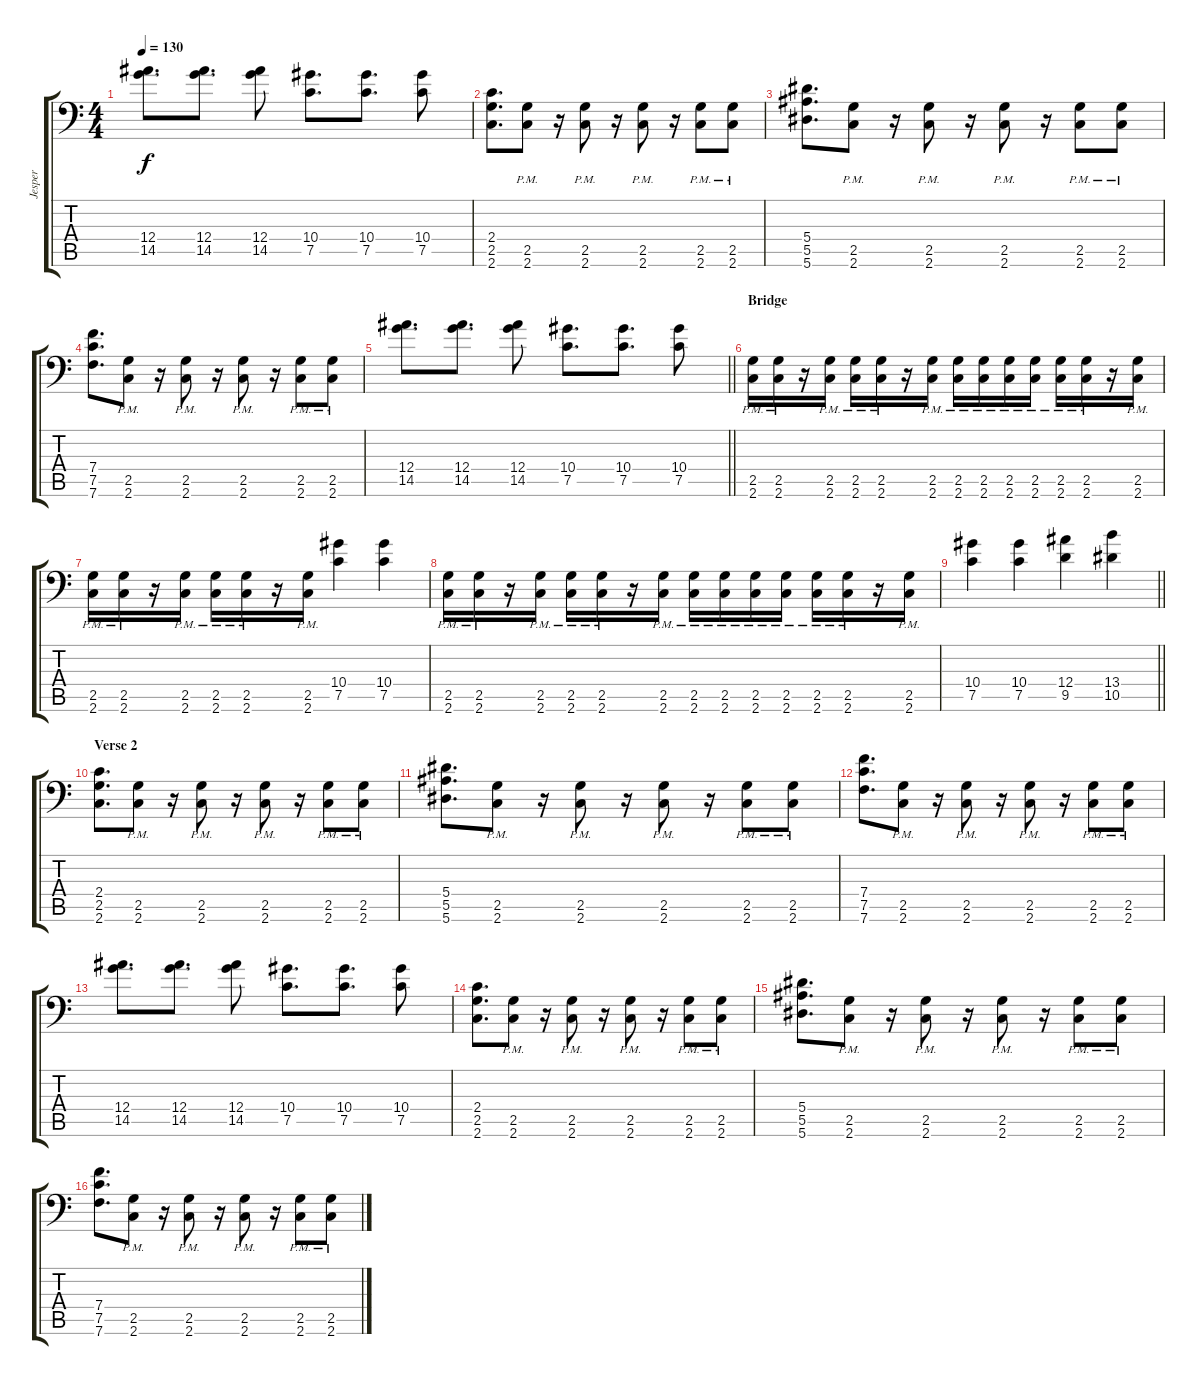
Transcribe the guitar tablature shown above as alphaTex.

\track ("Jesper" "Jesper") {instrument distortionguitar}
\staff {score tabs}
\tuning (C4 G3 Eb3 Bb2 F2 Bb1) {hide}
\ts (4 4)
\tempo 130
\clef f4
\ks c
(12.4 14.5).8{d dy f} (12.4 14.5).8{d} (12.4 14.5).8 (10.4 7.5).8{d} (10.4 7.5).8{d} (10.4 7.5).8 |
(2.4 2.5 2.6).8{d} (2.5{pm} 2.6{pm}).8 r.16 (2.5{pm} 2.6{pm}).8 r.16 (2.5{pm} 2.6{pm}).8 r.16 (2.5{pm} 2.6{pm}).8 (2.5{pm} 2.6{pm}).8 |
(5.4 5.5 5.6).8{d} (2.5{pm} 2.6{pm}).8 r.16 (2.5{pm} 2.6{pm}).8 r.16 (2.5{pm} 2.6{pm}).8 r.16 (2.5{pm} 2.6{pm}).8 (2.5{pm} 2.6{pm}).8 |
(7.4 7.5 7.6).8{d} (2.5{pm} 2.6{pm}).8 r.16 (2.5{pm} 2.6{pm}).8 r.16 (2.5{pm} 2.6{pm}).8 r.16 (2.5{pm} 2.6{pm}).8 (2.5{pm} 2.6{pm}).8 |
\barLineRight lightlight
(12.4 14.5).8{d} (12.4 14.5).8{d} (12.4 14.5).8 (10.4 7.5).8{d} (10.4 7.5).8{d} (10.4 7.5).8 |
\section ("" "Bridge")
(2.5{pm} 2.6{pm}).16 (2.5{pm} 2.6{pm}).16 r.16 (2.5{pm} 2.6{pm}).16 (2.5{pm} 2.6{pm}).16 (2.5{pm} 2.6{pm}).16 r.16 (2.5{pm} 2.6{pm}).16 (2.5{pm} 2.6{pm}).16 (2.5{pm} 2.6{pm}).16 (2.5{pm} 2.6{pm}).16 (2.5{pm} 2.6{pm}).16 (2.5{pm} 2.6{pm}).16 (2.5{pm} 2.6{pm}).16 r.16 (2.5{pm} 2.6{pm}).16 |
(2.5{pm} 2.6{pm}).16 (2.5{pm} 2.6{pm}).16 r.16 (2.5{pm} 2.6{pm}).16 (2.5{pm} 2.6{pm}).16 (2.5{pm} 2.6{pm}).16 r.16 (2.5{pm} 2.6{pm}).16 (10.4 7.5).4 (10.4 7.5).4 |
(2.5{pm} 2.6{pm}).16 (2.5{pm} 2.6{pm}).16 r.16 (2.5{pm} 2.6{pm}).16 (2.5{pm} 2.6{pm}).16 (2.5{pm} 2.6{pm}).16 r.16 (2.5{pm} 2.6{pm}).16 (2.5{pm} 2.6{pm}).16 (2.5{pm} 2.6{pm}).16 (2.5{pm} 2.6{pm}).16 (2.5{pm} 2.6{pm}).16 (2.5{pm} 2.6{pm}).16 (2.5{pm} 2.6{pm}).16 r.16 (2.5{pm} 2.6{pm}).16 |
\barLineRight lightlight
(10.4 7.5).4 (10.4 7.5).4 (12.4 9.5).4 (13.4 10.5).4 |
\section ("" "Verse 2")
(2.4 2.5 2.6).8{d} (2.5{pm} 2.6{pm}).8 r.16 (2.5{pm} 2.6{pm}).8 r.16 (2.5{pm} 2.6{pm}).8 r.16 (2.5{pm} 2.6{pm}).8 (2.5{pm} 2.6{pm}).8 |
(5.4 5.5 5.6).8{d} (2.5{pm} 2.6{pm}).8 r.16 (2.5{pm} 2.6{pm}).8 r.16 (2.5{pm} 2.6{pm}).8 r.16 (2.5{pm} 2.6{pm}).8 (2.5{pm} 2.6{pm}).8 |
(7.4 7.5 7.6).8{d} (2.5{pm} 2.6{pm}).8 r.16 (2.5{pm} 2.6{pm}).8 r.16 (2.5{pm} 2.6{pm}).8 r.16 (2.5{pm} 2.6{pm}).8 (2.5{pm} 2.6{pm}).8 |
(12.4 14.5).8{d} (12.4 14.5).8{d} (12.4 14.5).8 (10.4 7.5).8{d} (10.4 7.5).8{d} (10.4 7.5).8 |
(2.4 2.5 2.6).8{d} (2.5{pm} 2.6{pm}).8 r.16 (2.5{pm} 2.6{pm}).8 r.16 (2.5{pm} 2.6{pm}).8 r.16 (2.5{pm} 2.6{pm}).8 (2.5{pm} 2.6{pm}).8 |
(5.4 5.5 5.6).8{d} (2.5{pm} 2.6{pm}).8 r.16 (2.5{pm} 2.6{pm}).8 r.16 (2.5{pm} 2.6{pm}).8 r.16 (2.5{pm} 2.6{pm}).8 (2.5{pm} 2.6{pm}).8 |
(7.4 7.5 7.6).8{d} (2.5{pm} 2.6{pm}).8 r.16 (2.5{pm} 2.6{pm}).8 r.16 (2.5{pm} 2.6{pm}).8 r.16 (2.5{pm} 2.6{pm}).8 (2.5{pm} 2.6{pm}).8
